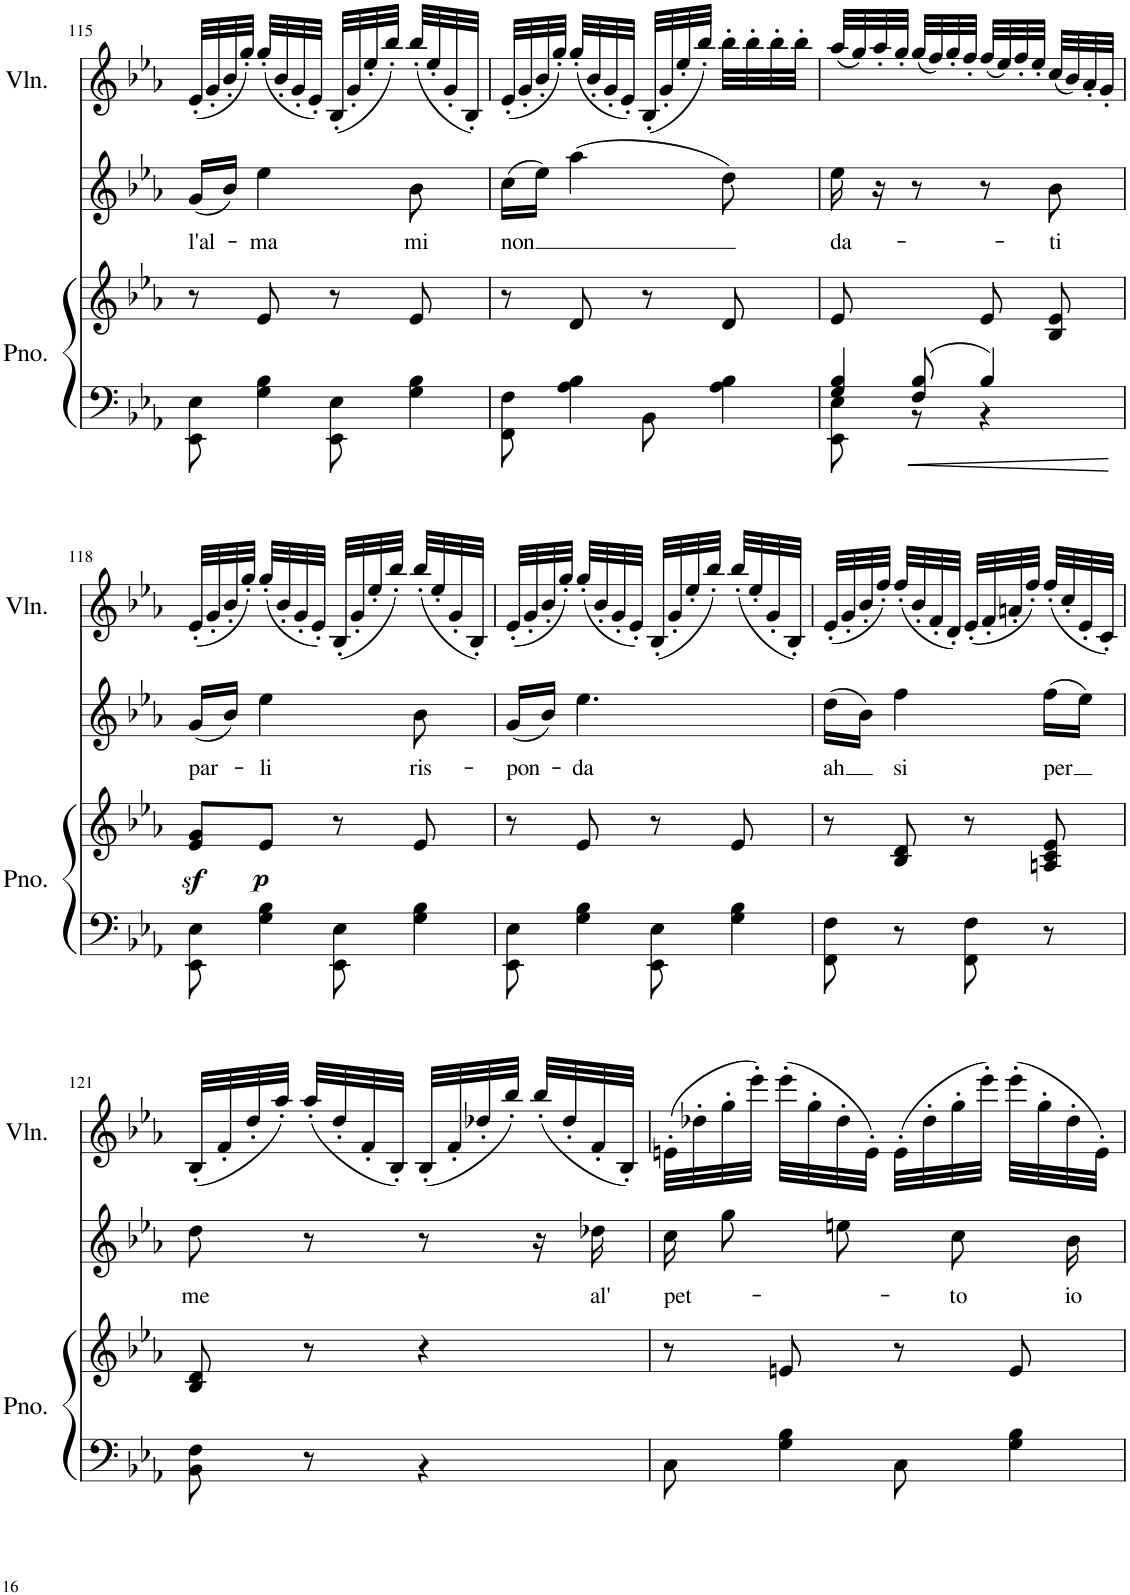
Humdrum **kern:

**kern	**kern	**dynam	**kern	**text	**kern
*part3	*part3	*part3	*part2	*part2	*part1
*staff4	*staff3	*staff3/4	*staff2	*staff2	*staff1
*I"Piano	*	*	*I"Voice	*	*I"Violin
*I'Pno.	*	*	*	*	*I'Vln.
!!LO:PB:g=z
*clefF4	*clefG2	*	*clefG2	*	*clefG2
*k[b-e-a-]	*k[b-e-a-]	*	*k[b-e-a-]	*	*k[b-e-a-]
*M2/4	*M2/4	*	*M2/4	*	*M2/4
=115	=115	=115	=115	=115	=115
*^	*	*	*	*	*
!	!	!	!	!	!LO:LY:b	!
8ryy	8EE-\ 8E-\	8r	.	(16g/LL	l'al-	(32e-'/LLL
.	.	.	.	.	.	32g'/
.	.	.	.	16b-/JJ)	.	32b-'/
.	.	.	.	.	.	32gg'/JJJ)
!	!	!	!	!	!LO:LY:b	!
8G\ 8B-\	8ryy	8e-/	.	4ee-\	-ma	(32gg'/LLL
.	.	.	.	.	.	32b-'/
.	.	.	.	.	.	32g'/
.	.	.	.	.	.	32e-'/JJJ)
8ryy	8EE-\ 8E-\	8r	.	.	.	(32B-'/LLL
.	.	.	.	.	.	32g'/
.	.	.	.	.	.	32ee-'/
.	.	.	.	.	.	32bb-'/JJJ)
!	!	!	!	!	!LO:LY:b	!
8G\ 8B-\	8ryy	8e-/	.	8b-\	mi	(32bb-'/LLL
.	.	.	.	.	.	32ee-'/
.	.	.	.	.	.	32g'/
.	.	.	.	.	.	32B-'/JJJ)
=116	=116	=116	=116	=116	=116	=116
!	!	!	!	!	!LO:LY:b	!
8ryy	8FF\ 8F\	8r	.	(16cc\LL	non	(32e-'/LLL
.	.	.	.	.	.	32g'/
.	.	.	.	16ee-\JJ)	.	32b-'/
.	.	.	.	.	.	32gg'/JJJ)
8A-\ 8B-\	8ryy	8d/	.	(4aa-\	.	(32gg'/LLL
.	.	.	.	.	.	32b-'/
.	.	.	.	.	.	32g'/
.	.	.	.	.	.	32e-'/JJJ)
8ryy	8BB-\	8r	.	.	.	(32B-'/LLL
.	.	.	.	.	.	32g'/
.	.	.	.	.	.	32ee-'/
.	.	.	.	.	.	32bb-'/JJJ)
8A-\ 8B-\	8ryy	8d/	.	8dd\)	.	32bb-'\LLL
.	.	.	.	.	.	32bb-'\
.	.	.	.	.	.	32bb-'\
.	.	.	.	.	.	32bb-'\JJJ
=117	=117	=117	=117	=117	=117	=117
!	!	!	!	!	!LO:LY:b	!
8G\ 8B-\L	8EE-\ 8E-\	8e-/	.	16ee-\	da-	(32aa-/LLL
.	.	.	.	.	.	32gg/)
.	.	.	.	16r	.	32aa-'/
.	.	.	.	.	.	32gg'/JJJ
8F\ 8B-\J	8r	8ryy	.	8r	.	(32gg/LLL
.	.	.	.	.	.	32ff/)
.	.	.	.	.	.	32gg'/
.	.	.	.	.	.	32ff'/JJJ
8B-/	4r	8e-/	.	8r	.	(32ff/LLL
.	.	.	.	.	.	32ee-/)
.	.	.	.	.	.	32ff'/
.	.	.	.	.	.	32ee-'/JJJ
!	!	!	!	!	!LO:LY:b	!
8ryy	.	8B-/ 8e-/	.	8b-\	-ti	(32cc/LLL
.	.	.	.	.	.	32b-/)
.	.	.	.	.	.	32a-'/
.	.	.	.	.	.	32g'/JJJ
!!LO:LB:g=z
=118	=118	=118	=118	=118	=118	=118
!	!	!	!	!	!LO:LY:b	!
8ryy	8EE-\ 8E-\	8e-/z< 8g/z<L	.	(16g/LL	par-	(32e-'/LLL
.	.	.	.	.	.	32g'/
.	.	.	.	16b-/JJ)	.	32b-'/
.	.	.	.	.	.	32gg'/JJJ)
!	!	!	!LO:DY:b	!	!LO:LY:b	!
8G\ 8B-\	8ryy	8e-/J	p	4ee-\	-li	(32gg'/LLL
.	.	.	.	.	.	32b-'/
.	.	.	.	.	.	32g'/
.	.	.	.	.	.	32e-'/JJJ)
8ryy	8EE-\ 8E-\	8r	.	.	.	(32B-'/LLL
.	.	.	.	.	.	32g'/
.	.	.	.	.	.	32ee-'/
.	.	.	.	.	.	32bb-'/JJJ)
!	!	!	!	!	!LO:LY:b	!
8G\ 8B-\	8ryy	8e-/	.	8b-\	ris-	(32bb-'/LLL
.	.	.	.	.	.	32ee-'/
.	.	.	.	.	.	32g'/
.	.	.	.	.	.	32B-'/JJJ)
=119	=119	=119	=119	=119	=119	=119
!	!	!	!	!	!LO:LY:b	!
8ryy	8EE-\ 8E-\	8r	.	(16g/LL	-pon-	(32e-'/LLL
.	.	.	.	.	.	32g'/
.	.	.	.	16b-/JJ)	.	32b-'/
.	.	.	.	.	.	32gg'/JJJ)
!	!	!	!	!	!LO:LY:b	!
8G\ 8B-\	8ryy	8e-/	.	4.ee-\	-da	(32gg'/LLL
.	.	.	.	.	.	32b-'/
.	.	.	.	.	.	32g'/
.	.	.	.	.	.	32e-'/JJJ)
8ryy	8EE-\ 8E-\	8r	.	.	.	(32B-'/LLL
.	.	.	.	.	.	32g'/
.	.	.	.	.	.	32ee-'/
.	.	.	.	.	.	32bb-'/JJJ)
8G\ 8B-\	8ryy	8e-/	.	.	.	(32bb-'/LLL
.	.	.	.	.	.	32ee-'/
.	.	.	.	.	.	32g'/
.	.	.	.	.	.	32B-'/JJJ)
=120	=120	=120	=120	=120	=120	=120
!	!	!	!	!	!LO:LY:b	!
8ryy	8FF\ 8F\	8r	.	(16dd\LL	ah	(32e-'/LLL
.	.	.	.	.	.	32g'/
.	.	.	.	16b-\JJ)	.	32b-'/
.	.	.	.	.	.	32ff'/JJJ)
!	!	!	!	!	!LO:LY:b	!
8r	8ryy	8B-/ 8d/	.	4ff\	si	(32ff'/LLL
.	.	.	.	.	.	32b-'/
.	.	.	.	.	.	32f'/
.	.	.	.	.	.	32d'/JJJ)
8ryy	8FF\ 8F\	8r	.	.	.	(32e-'/LLL
.	.	.	.	.	.	32f'/
.	.	.	.	.	.	32an'/
.	.	.	.	.	.	32ff'/JJJ)
!	!	!	!	!	!LO:LY:b	!
8r	8ryy	8An/ 8c/ 8e-/	.	(16ff\LL	per	(32ff'/LLL
.	.	.	.	.	.	32cc'/
.	.	.	.	16ee-\JJ)	.	32e-'/
.	.	.	.	.	.	32c'/JJJ)
!!LO:LB:g=z
=121	=121	=121	=121	=121	=121	=121
!	!	!	!	!	!LO:LY:b	!
8ryy	8BB-\ 8F\	8B-/ 8d/	.	8dd\	me	(32B-'</LLL
.	.	.	.	.	.	32f'</
.	.	.	.	.	.	32dd'</
.	.	.	.	.	.	32aa-'</JJJ)
8r	8ryy	8r	.	8r	.	(32aa-'</LLL
.	.	.	.	.	.	32dd'</
.	.	.	.	.	.	32f'</
.	.	.	.	.	.	32B-'</JJJ)
8ryy	4r	4r	.	8r	.	(32B-'</LLL
.	.	.	.	.	.	32f'</
.	.	.	.	.	.	32dd-X'</
.	.	.	.	.	.	32bb-'</JJJ)
8ryy	.	.	.	16r	.	(32bb-'</LLL
.	.	.	.	.	.	32dd-'</
!	!	!	!	!	!LO:LY:b	!
.	.	.	.	16dd-X\	al'	32f'</
.	.	.	.	.	.	32B-'</JJJ)
=122	=122	=122	=122	=122	=122	=122
!	!	!	!	!	!LO:LY:b	!
8ryy	8C\	8r	.	16cc\	pet-	(32en'>\LLL
.	.	.	.	.	.	32dd-X'>\
.	.	.	.	8gg\	.	32gg'>\
.	.	.	.	.	.	32eee-'>\JJJ)
8G\ 8B-\	8ryy	8en/	.	.	.	(32eee-'>\LLL
.	.	.	.	.	.	32gg'>\
.	.	.	.	8een\	.	32dd-'>\
.	.	.	.	.	.	32e'>\JJJ)
8ryy	8C\	8r	.	.	.	(32e'>\LLL
.	.	.	.	.	.	32dd-'>\
!	!	!	!	!	!LO:LY:b	!
.	.	.	.	8cc\	-to	32gg'>\
.	.	.	.	.	.	32eee-'>\JJJ)
8G\ 8B-\	8ryy	8e/	.	.	.	(32eee-'>\LLL
.	.	.	.	.	.	32gg'>\
!	!	!	!	!	!LO:LY:b	!
.	.	.	.	16b-\	io	32dd-'>\
.	.	.	.	.	.	32e'>\JJJ)
*v	*v	*	*	*	*	*
=	=	=	=	=	=
*-	*-	*-	*-	*-	*-
